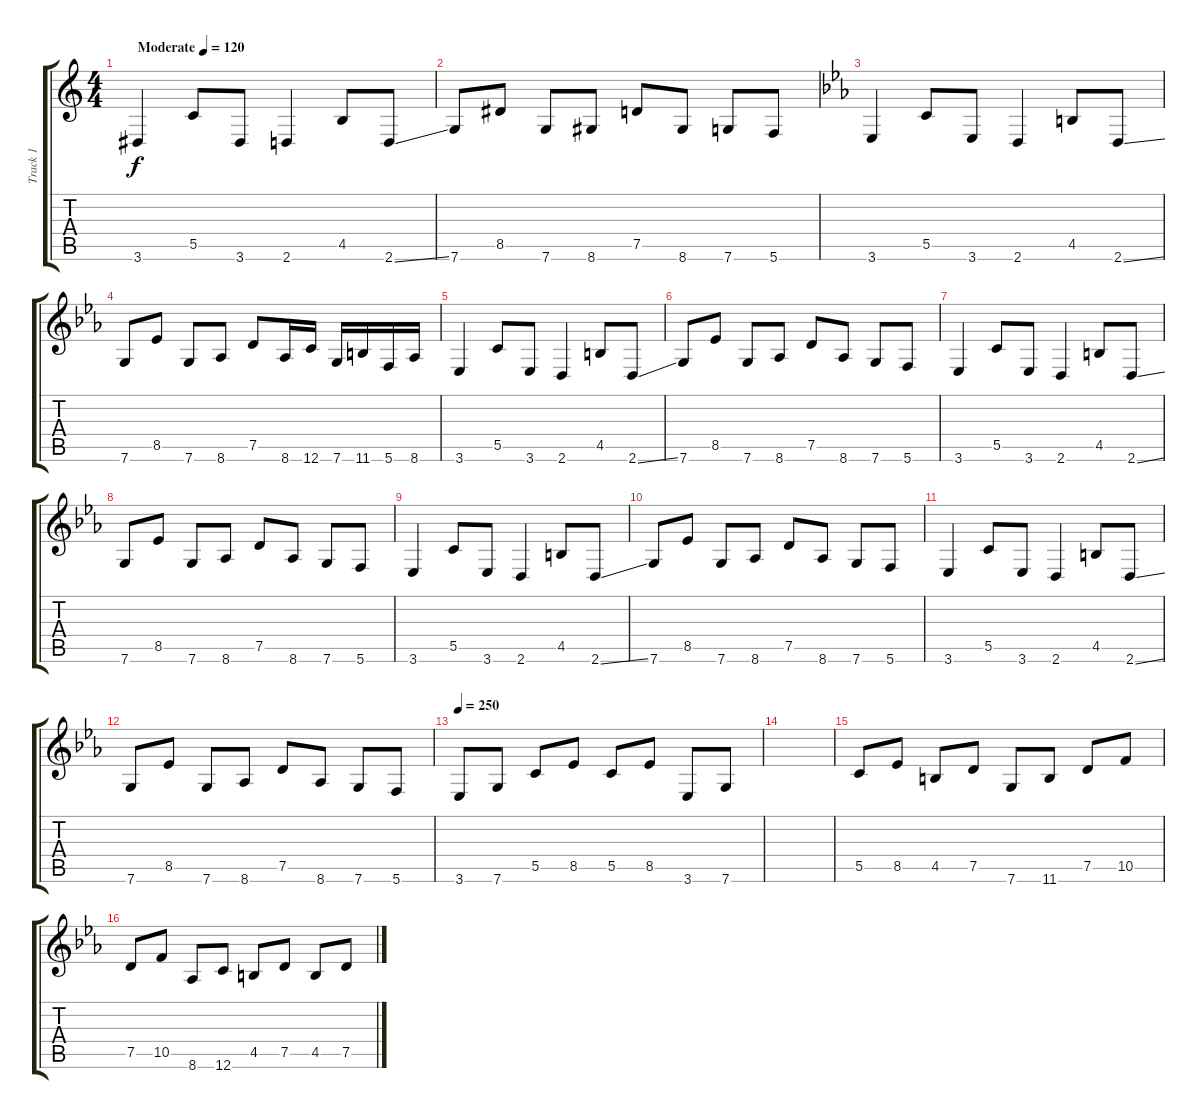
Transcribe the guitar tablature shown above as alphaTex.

\track ("Track 1" "Track 1") {instrument overdrivenguitar}
\staff {score tabs}
\tuning (D4 A3 F3 C3 G2 C2) {hide}
\ts (4 4)
\tempo (120 "Moderate")
\tempo 150
\tempo (120 "Moderate")
\clef g2
\ks c
3.6.4{dy f instrument overdrivenguitar} 5.5.8 3.6.8 2.6.4 4.5.8 2.6{ss}.8 |
7.6.8 8.5.8 7.6.8 8.6.8 7.5.8 8.6.8 7.6.8 5.6.8 |
\ks cminor
3.6.4 5.5.8 3.6.8 2.6.4 4.5.8 2.6{ss}.8 |
7.6.8 8.5.8 7.6.8 8.6.8 7.5.8 8.6.16 12.6.16 7.6.16 11.6.16 5.6.16 8.6.16 |
3.6.4 5.5.8 3.6.8 2.6.4 4.5.8 2.6{ss}.8 |
7.6.8 8.5.8 7.6.8 8.6.8 7.5.8 8.6.8 7.6.8 5.6.8 |
3.6.4 5.5.8 3.6.8 2.6.4 4.5.8 2.6{ss}.8 |
7.6.8 8.5.8 7.6.8 8.6.8 7.5.8 8.6.8 7.6.8 5.6.8 |
3.6.4 5.5.8 3.6.8 2.6.4 4.5.8 2.6{ss}.8 |
7.6.8 8.5.8 7.6.8 8.6.8 7.5.8 8.6.8 7.6.8 5.6.8 |
3.6.4 5.5.8 3.6.8 2.6.4 4.5.8 2.6{ss}.8 |
7.6.8 8.5.8 7.6.8 8.6.8 7.5.8 8.6.8 7.6.8 5.6.8 |
\tempo 250
3.6.8 7.6.8 5.5.8 8.5.8 5.5.8 8.5.8 3.6.8 7.6.8 |
|
5.5.8 8.5.8 4.5.8 7.5.8 7.6.8 11.6.8 7.5.8 10.5.8 |
7.5.8 10.5.8 8.6.8 12.6.8 4.5.8 7.5.8 4.5.8 7.5.8
